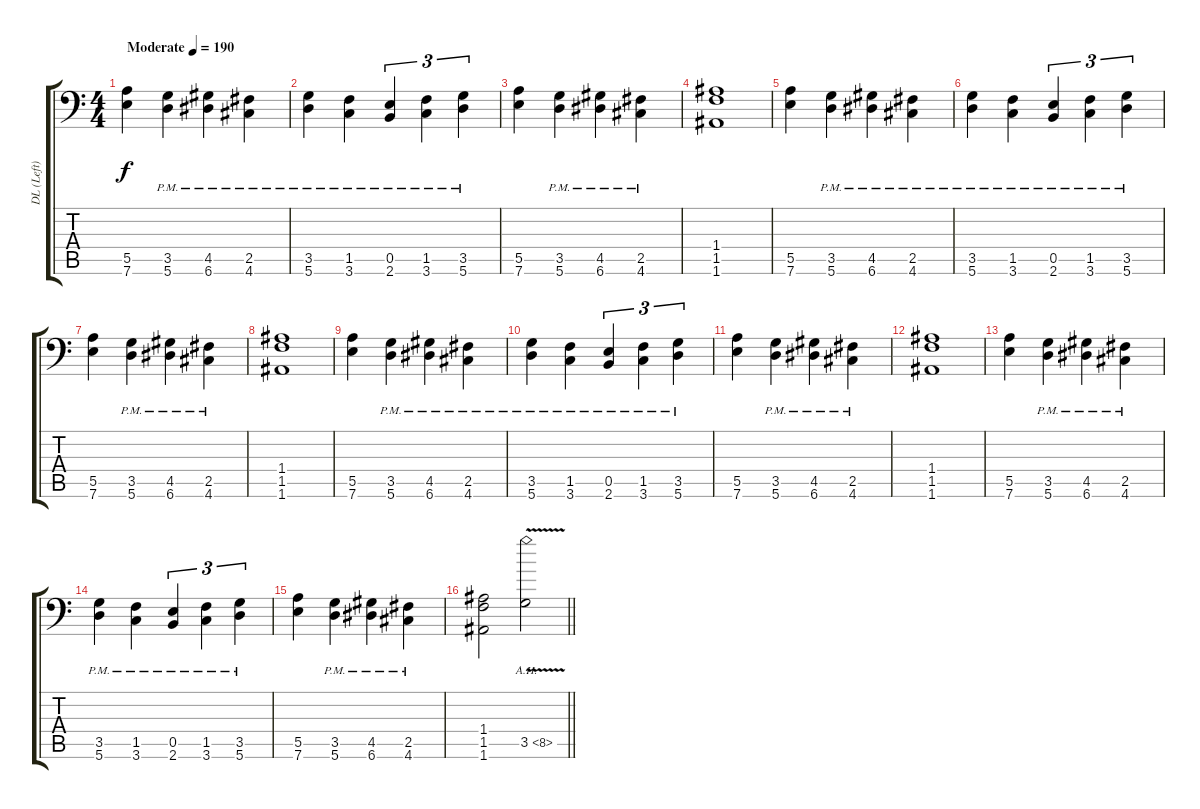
\track ("DL (Left)" "DL (Left)") {instrument distortionguitar}
\staff {score tabs}
\tuning (B3 Gb3 D3 A2 E2 A1) {hide}
\ts (4 4)
\tempo (190 "Moderate")
\clef f4
\ks c
(5.5 7.6).4{dy f instrument distortionguitar} (3.5{pm} 5.6{pm}).4 (4.5{pm} 6.6{pm}).4 (2.5{pm} 4.6{pm}).4 |
(3.5{pm} 5.6{pm}).4 (1.5{pm} 3.6{pm}).4 (0.5{pm} 2.6{pm}).4{tu (3 2)} (1.5{pm} 3.6{pm}).4{tu (3 2)} (3.5{pm} 5.6{pm}).4{tu (3 2)} |
(5.5 7.6).4 (3.5{pm} 5.6{pm}).4 (4.5{pm} 6.6{pm}).4 (2.5{pm} 4.6{pm}).4 |
(1.4 1.5 1.6).1 |
(5.5 7.6).4 (3.5{pm} 5.6{pm}).4 (4.5{pm} 6.6{pm}).4 (2.5{pm} 4.6{pm}).4 |
(3.5{pm} 5.6{pm}).4 (1.5{pm} 3.6{pm}).4 (0.5{pm} 2.6{pm}).4{tu (3 2)} (1.5{pm} 3.6{pm}).4{tu (3 2)} (3.5{pm} 5.6{pm}).4{tu (3 2)} |
(5.5 7.6).4 (3.5{pm} 5.6{pm}).4 (4.5{pm} 6.6{pm}).4 (2.5{pm} 4.6{pm}).4 |
(1.4 1.5 1.6).1 |
(5.5 7.6).4 (3.5{pm} 5.6{pm}).4 (4.5{pm} 6.6{pm}).4 (2.5{pm} 4.6{pm}).4 |
(3.5{pm} 5.6{pm}).4 (1.5{pm} 3.6{pm}).4 (0.5{pm} 2.6{pm}).4{tu (3 2)} (1.5{pm} 3.6{pm}).4{tu (3 2)} (3.5{pm} 5.6{pm}).4{tu (3 2)} |
(5.5 7.6).4 (3.5{pm} 5.6{pm}).4 (4.5{pm} 6.6{pm}).4 (2.5{pm} 4.6{pm}).4 |
(1.4 1.5 1.6).1 |
(5.5 7.6).4 (3.5{pm} 5.6{pm}).4 (4.5{pm} 6.6{pm}).4 (2.5{pm} 4.6{pm}).4 |
(3.5{pm} 5.6{pm}).4 (1.5{pm} 3.6{pm}).4 (0.5{pm} 2.6{pm}).4{tu (3 2)} (1.5{pm} 3.6{pm}).4{tu (3 2)} (3.5{pm} 5.6{pm}).4{tu (3 2)} |
(5.5 7.6).4 (3.5{pm} 5.6{pm}).4 (4.5{pm} 6.6{pm}).4 (2.5{pm} 4.6{pm}).4 |
\barLineRight lightlight
(1.4 1.5 1.6).2 3.5{ah 5 v}.2
